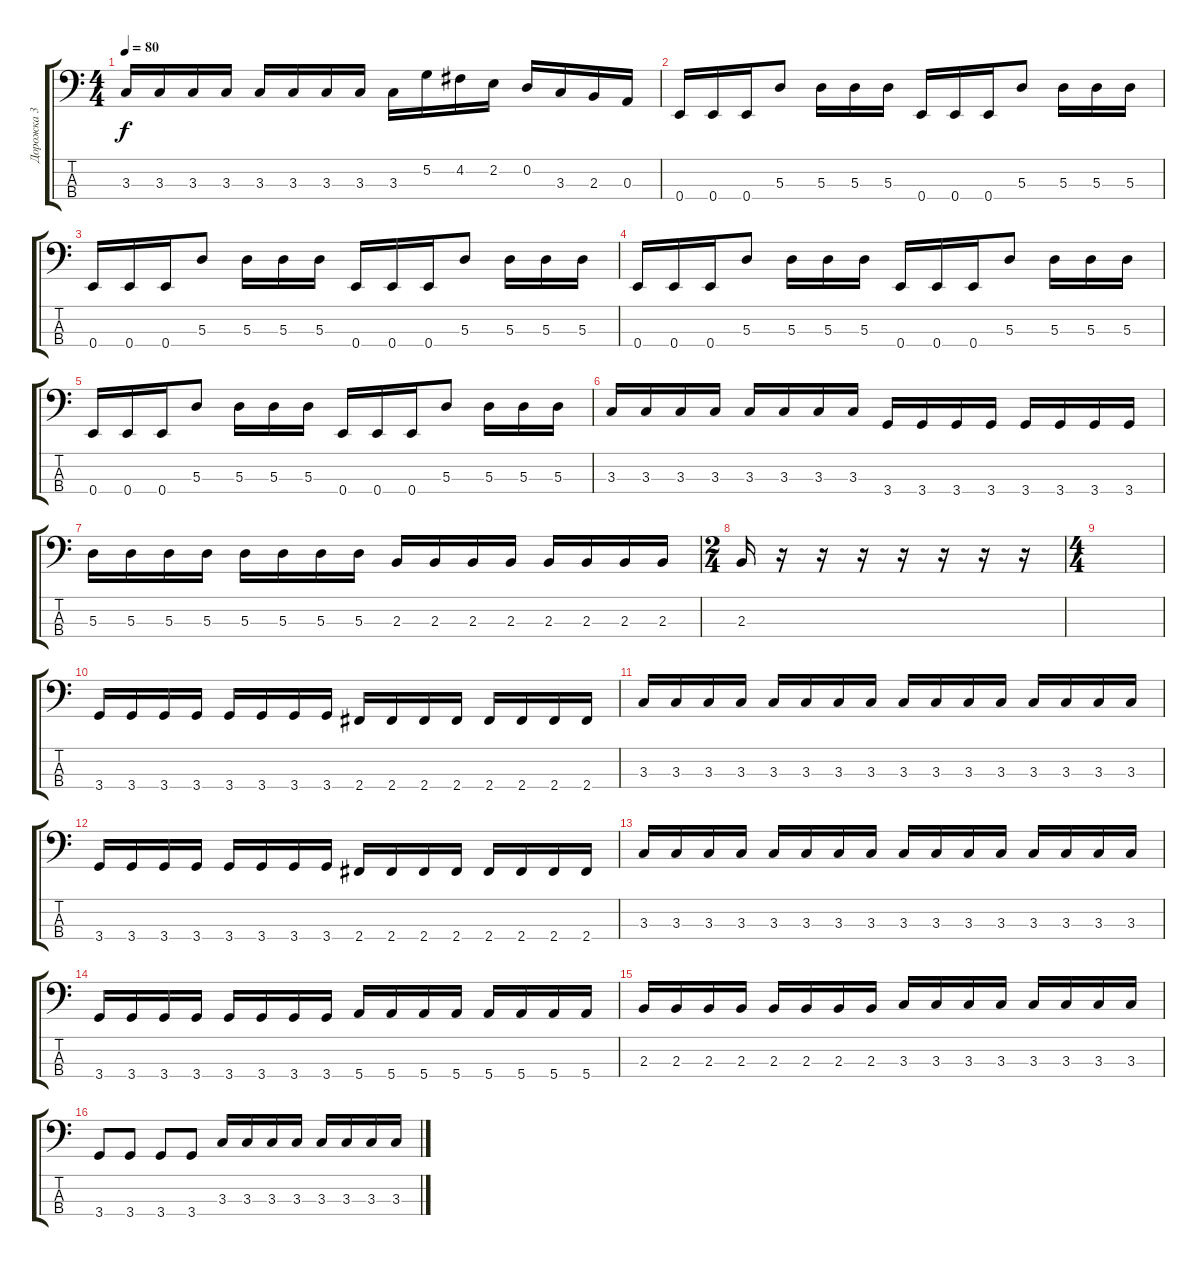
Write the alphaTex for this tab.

\track ("Дорожка 3" "Дорожка 3") {instrument electricbasspick}
\staff {score tabs}
\tuning (G2 D2 A1 E1) {hide}
\ts (4 4)
\tempo 80
\clef f4
\ks c
3.3.16{dy f} 3.3.16 3.3.16 3.3.16 3.3.16 3.3.16 3.3.16 3.3.16 3.3.16 5.2.16 4.2.16 2.2.16 0.2.16 3.3.16 2.3.16 0.3.16 |
0.4.16 0.4.16 0.4.16 5.3.8 5.3.16 5.3.16 5.3.16 0.4.16 0.4.16 0.4.16 5.3.8 5.3.16 5.3.16 5.3.16 |
0.4.16 0.4.16 0.4.16 5.3.8 5.3.16 5.3.16 5.3.16 0.4.16 0.4.16 0.4.16 5.3.8 5.3.16 5.3.16 5.3.16 |
0.4.16 0.4.16 0.4.16 5.3.8 5.3.16 5.3.16 5.3.16 0.4.16 0.4.16 0.4.16 5.3.8 5.3.16 5.3.16 5.3.16 |
0.4.16 0.4.16 0.4.16 5.3.8 5.3.16 5.3.16 5.3.16 0.4.16 0.4.16 0.4.16 5.3.8 5.3.16 5.3.16 5.3.16 |
3.3.16 3.3.16 3.3.16 3.3.16 3.3.16 3.3.16 3.3.16 3.3.16 3.4.16 3.4.16 3.4.16 3.4.16 3.4.16 3.4.16 3.4.16 3.4.16 |
5.3.16 5.3.16 5.3.16 5.3.16 5.3.16 5.3.16 5.3.16 5.3.16 2.3.16 2.3.16 2.3.16 2.3.16 2.3.16 2.3.16 2.3.16 2.3.16 |
\ts (2 4)
2.3.16 r.16 r.16 r.16 r.16 r.16 r.16 r.16 |
\ts (4 4)
|
3.4.16 3.4.16 3.4.16 3.4.16 3.4.16 3.4.16 3.4.16 3.4.16 2.4.16 2.4.16 2.4.16 2.4.16 2.4.16 2.4.16 2.4.16 2.4.16 |
3.3.16 3.3.16 3.3.16 3.3.16 3.3.16 3.3.16 3.3.16 3.3.16 3.3.16 3.3.16 3.3.16 3.3.16 3.3.16 3.3.16 3.3.16 3.3.16 |
3.4.16 3.4.16 3.4.16 3.4.16 3.4.16 3.4.16 3.4.16 3.4.16 2.4.16 2.4.16 2.4.16 2.4.16 2.4.16 2.4.16 2.4.16 2.4.16 |
3.3.16 3.3.16 3.3.16 3.3.16 3.3.16 3.3.16 3.3.16 3.3.16 3.3.16 3.3.16 3.3.16 3.3.16 3.3.16 3.3.16 3.3.16 3.3.16 |
3.4.16 3.4.16 3.4.16 3.4.16 3.4.16 3.4.16 3.4.16 3.4.16 5.4.16 5.4.16 5.4.16 5.4.16 5.4.16 5.4.16 5.4.16 5.4.16 |
2.3.16 2.3.16 2.3.16 2.3.16 2.3.16 2.3.16 2.3.16 2.3.16 3.3.16 3.3.16 3.3.16 3.3.16 3.3.16 3.3.16 3.3.16 3.3.16 |
3.4.8 3.4.8 3.4.8 3.4.8 3.3.16 3.3.16 3.3.16 3.3.16 3.3.16 3.3.16 3.3.16 3.3.16
